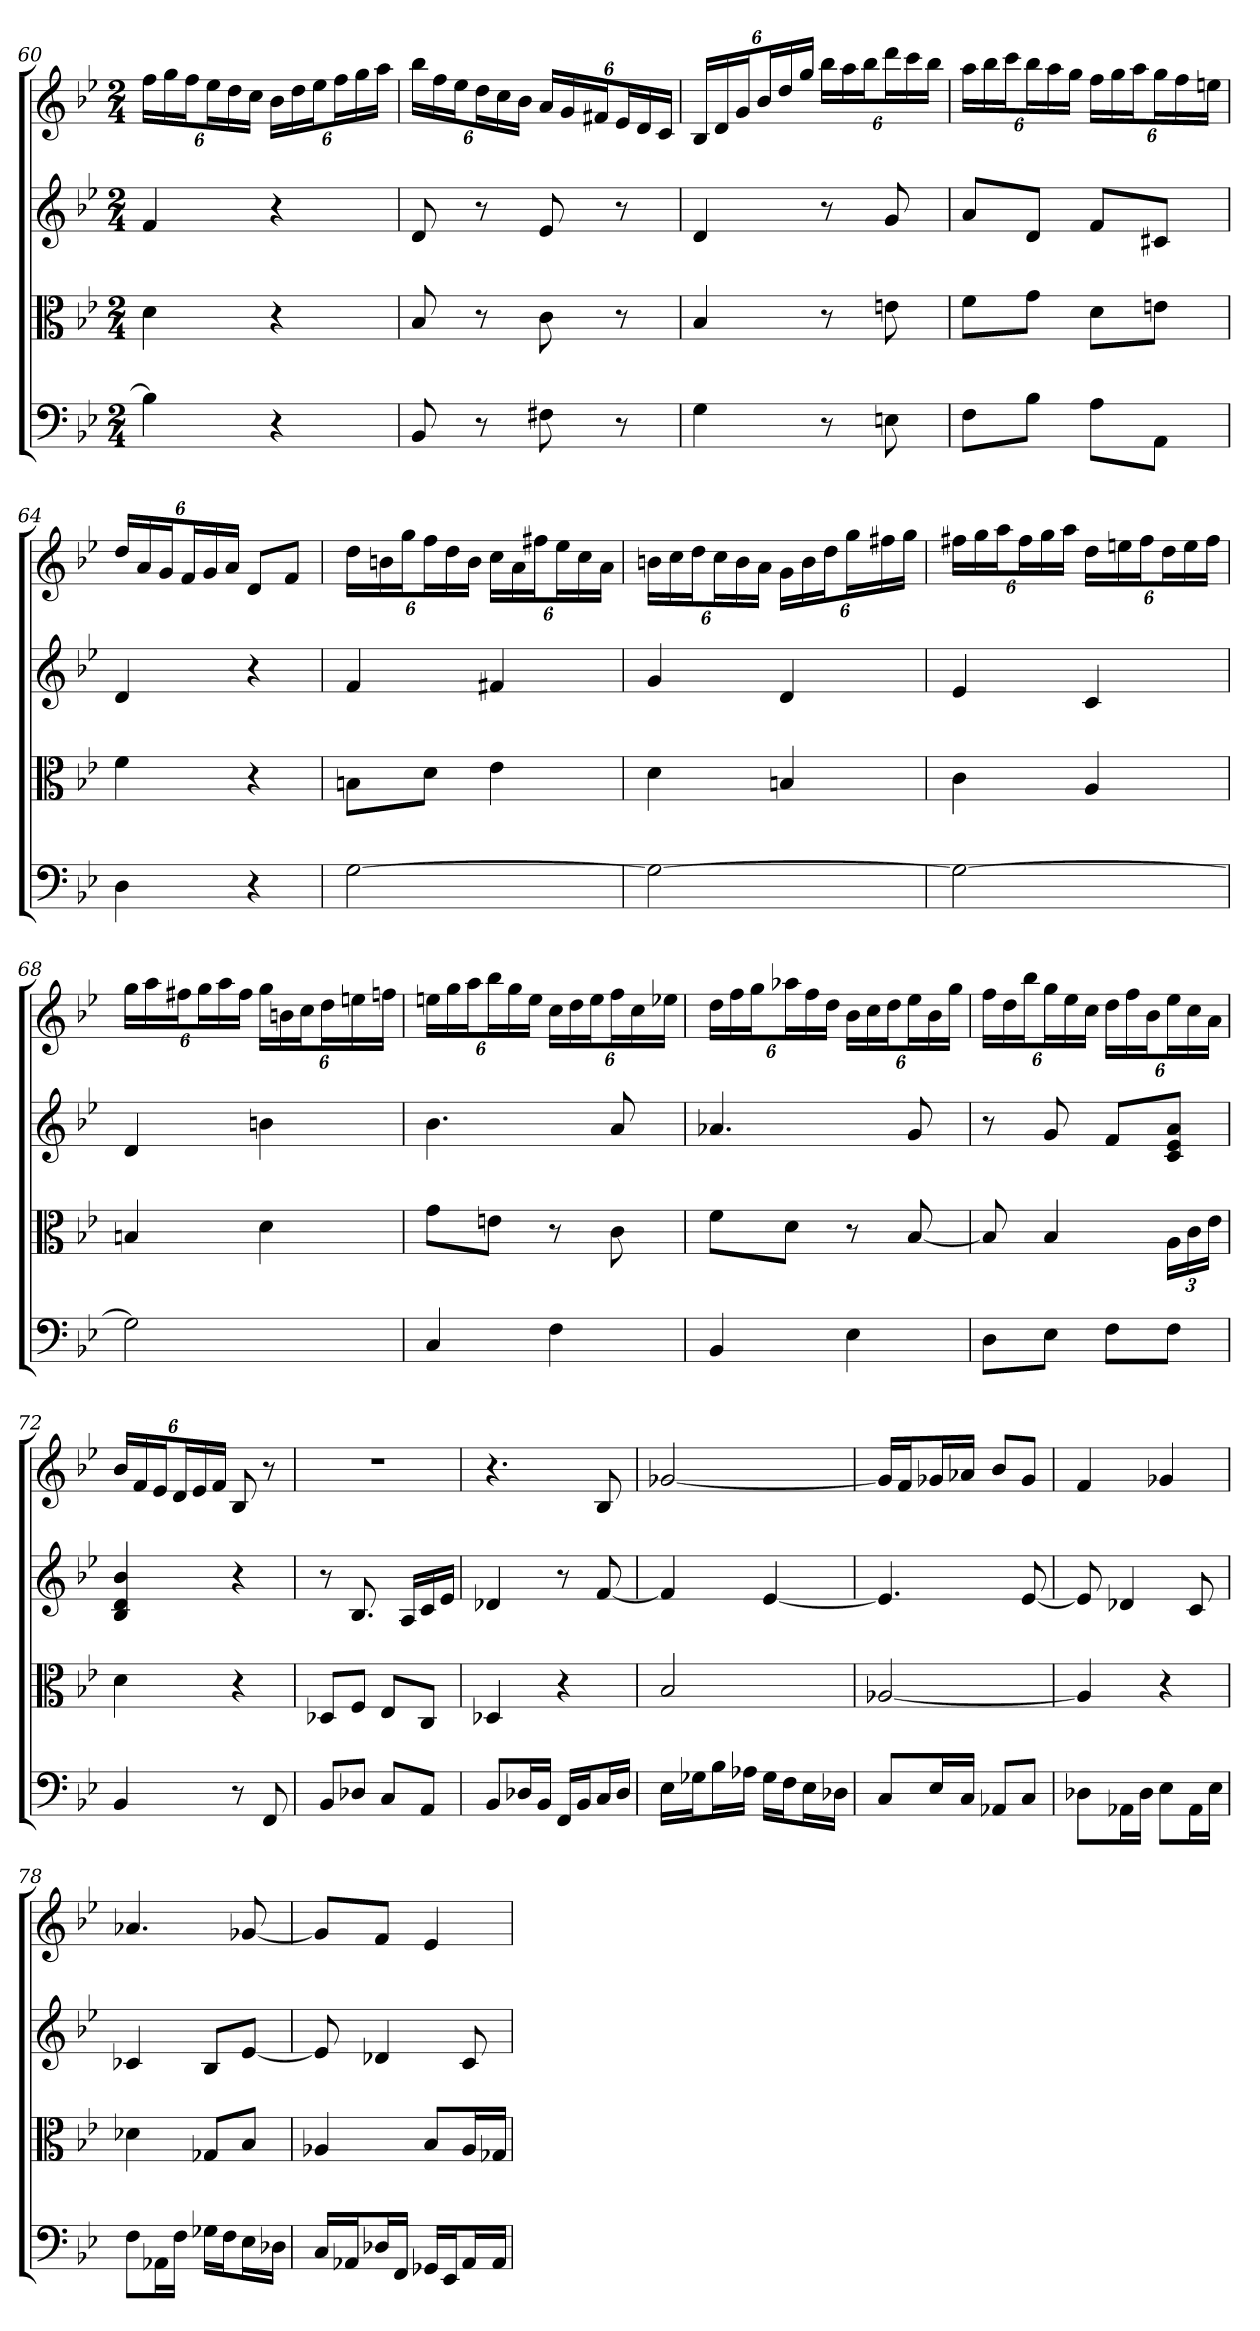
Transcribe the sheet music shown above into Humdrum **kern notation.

**kern	**kern	**kern	**kern
*part4	*part3	*part2	*part1
*staff4	*staff3	*staff2	*staff1
*clefF4	*clefC3	*	*
*k[b-e-]	*k[b-e-]	*k[b-e-]	*k[b-e-]
*B-:	*B-:	*B-:	*B-:
*M2/4	*M2/4	*M2/4	*M2/4
=60	=60	=60	=60
4B-]	4d	4f	24ffLL
.	.	.	24gg
.	.	.	24ffJ
.	.	.	24ee-L
.	.	.	24dd
.	.	.	24ccJJ
4r	4r	4r	24b-LL
.	.	.	24dd
.	.	.	24ee-J
.	.	.	24ffL
.	.	.	24gg
.	.	.	24aaJJ
=61	=61	=61	=61
8BB-	8B-	8d	24bb-LL
.	.	.	24ff
.	.	.	24ee-J
8r	8r	8r	24ddL
.	.	.	24cc
.	.	.	24b-JJ
8F#X	8c	8e-	24aLL
.	.	.	24g
.	.	.	24f#XJ
8r	8r	8r	24e-L
.	.	.	24d
.	.	.	24cJJ
=62	=62	=62	=62
4G	4B-	4d	24B-LL
.	.	.	24d
.	.	.	24gJ
.	.	.	24b-L
.	.	.	24dd
.	.	.	24ggJJ
8r	8r	8r	24bb-LL
.	.	.	24aa
.	.	.	24bb-J
8En	8en	8g	24dddL
.	.	.	24ccc
.	.	.	24bb-JJ
=63	=63	=63	=63
8F\L	8f\L	8aL	24aaLL
.	.	.	24bb-
.	.	.	24cccJ
8B-\J	8g\J	8dJ	24bb-L
.	.	.	24aa
.	.	.	24ggJJ
8A\L	8d\L	8fL	24ffLL
.	.	.	24gg
.	.	.	24aaJ
8AA\J	8en\J	8c#XJ	24ggL
.	.	.	24ff
.	.	.	24eenJJ
=64	=64	=64	=64
4D	4f	4d	24ddLL
.	.	.	24a
.	.	.	24gJ
.	.	.	24fL
.	.	.	24g
.	.	.	24aJJ
4r	4r	4r	8dL
.	.	.	8fJ
=65	=65	=65	=65
[2G	8Bn\L	4f	24ddLL
.	.	.	24bn
.	.	.	24ggJ
.	8d\J	.	24ffL
.	.	.	24dd
.	.	.	24bJJ
.	4e-	4f#X	24ccLL
.	.	.	24a
.	.	.	24ff#XJ
.	.	.	24ee-L
.	.	.	24cc
.	.	.	24aJJ
=66	=66	=66	=66
2G_	4d	4g	24bnLL
.	.	.	24cc
.	.	.	24ddJ
.	.	.	24ccL
.	.	.	24b
.	.	.	24aJJ
.	4Bn	4d	24gLL
.	.	.	24b
.	.	.	24ddJ
.	.	.	24ggL
.	.	.	24ff#X
.	.	.	24ggJJ
=67	=67	=67	=67
2G_	4c	4e-	24ff#XLL
.	.	.	24gg
.	.	.	24aaJ
.	.	.	24ff#L
.	.	.	24gg
.	.	.	24aaJJ
.	4A	4c	24ddLL
.	.	.	24een
.	.	.	24ff#J
.	.	.	24ddL
.	.	.	24ee
.	.	.	24ff#JJ
=68	=68	=68	=68
2G]	4Bn	4d	24ggLL
.	.	.	24aa
.	.	.	24ff#XJ
.	.	.	24ggL
.	.	.	24aa
.	.	.	24ff#JJ
.	4d	4bn	24ggLL
.	.	.	24bn
.	.	.	24ccJ
.	.	.	24ddL
.	.	.	24een
.	.	.	24ffnJJ
=69	=69	=69	=69
4C	8g\L	4.b-	24eenLL
.	.	.	24gg
.	.	.	24aaJ
.	8en\J	.	24bb-L
.	.	.	24gg
.	.	.	24eeJJ
4F	8r	.	24ccLL
.	.	.	24dd
.	.	.	24eeJ
.	8c	8a	24ffL
.	.	.	24cc
.	.	.	24ee-XJJ
=70	=70	=70	=70
4BB-	8f\L	4.a-X	24ddLL
.	.	.	24ff
.	.	.	24ggJ
.	8d\J	.	24aa-XL
.	.	.	24ff
.	.	.	24ddJJ
4E-	8r	.	24b-LL
.	.	.	24cc
.	.	.	24ddJ
.	[8B-	8g	24ee-L
.	.	.	24b-
.	.	.	24ggJJ
=71	=71	=71	=71
8D\L	8B-]	8r	24ffLL
.	.	.	24dd
.	.	.	24bb-J
8E-\J	4B-	8g	24ggL
.	.	.	24ee-
.	.	.	24ccJJ
8F\L	.	8fL	24ddLL
.	.	.	24ff
.	.	.	24b-J
8F\J	24A\LL	8c 8e- 8aJ	24ee-L
.	24c\	.	24cc
.	24e-\JJ	.	24aJJ
=72	=72	=72	=72
4BB-	4d	4B- 4d 4b-	24b-LL
.	.	.	24f
.	.	.	24e-J
.	.	.	24dL
.	.	.	24e-
.	.	.	24fJJ
8r	4r	4r	8B-
8FF	.	.	8r
=73	=73	=73	=73
8BB-/L	8D-X/L	8r	2r
8D-X/J	8F/J	8.B-	.
8C/L	8E-/L	.	.
.	.	16ALL	.
8AA/J	8C/J	16c	.
.	.	16e-JJ	.
=74	=74	=74	=74
8BB-/L	4D-X	4d-X	4.r
16D-X/L	.	.	.
16BB-/JJ	.	.	.
16FF/LL	4r	8r	.
16BB-/J	.	.	.
16C/L	.	[8f	8B-
16D-/JJ	.	.	.
=75	=75	=75	=75
16E-\LL	2B-	4f]	[2g-X
16G-X\J	.	.	.
16B-\L	.	.	.
16A-X\JJ	.	.	.
16G-\LL	.	[4e-	.
16F\J	.	.	.
16E-\L	.	.	.
16D-X\JJ	.	.	.
=76	=76	=76	=76
8C/L	[2A-X	4.e-]	16g-LL]
.	.	.	16fJ
16E-/L	.	.	16g-XL
16C/JJ	.	.	16a-XJJ
8AA-X/L	.	.	8b-L
8C/J	.	[8e-	8g-J
=77	=77	=77	=77
8D-X\L	4A-]	8e-]	4f
16AA-X\L	.	4d-X	.
16D-\JJ	.	.	.
8E-\L	4r	.	4g-X
16AA-\L	.	8c	.
16E-\JJ	.	.	.
=78	=78	=78	=78
8F\L	4d-X	4c-X	4.a-X
16AA-X\L	.	.	.
16F\JJ	.	.	.
16G-X\LL	8G-X/L	8B-L	.
16F\J	.	.	.
16E-\L	8B-/J	[8e-J	[8g-X
16D-X\JJ	.	.	.
=79	=79	=79	=79
16C/LL	4A-X	8e-]	8g-L]
16AA-X/J	.	.	.
16D-X/L	.	4d-X	8fJ
16FF/JJ	.	.	.
16GG-X/LL	8B-/L	.	4e-
16EE-/J	.	.	.
16AA-/L	16A-/L	8c	.
16AA-/JJ	16G-X/JJ	.	.
=	=	=	=
*-	*-	*-	*-
